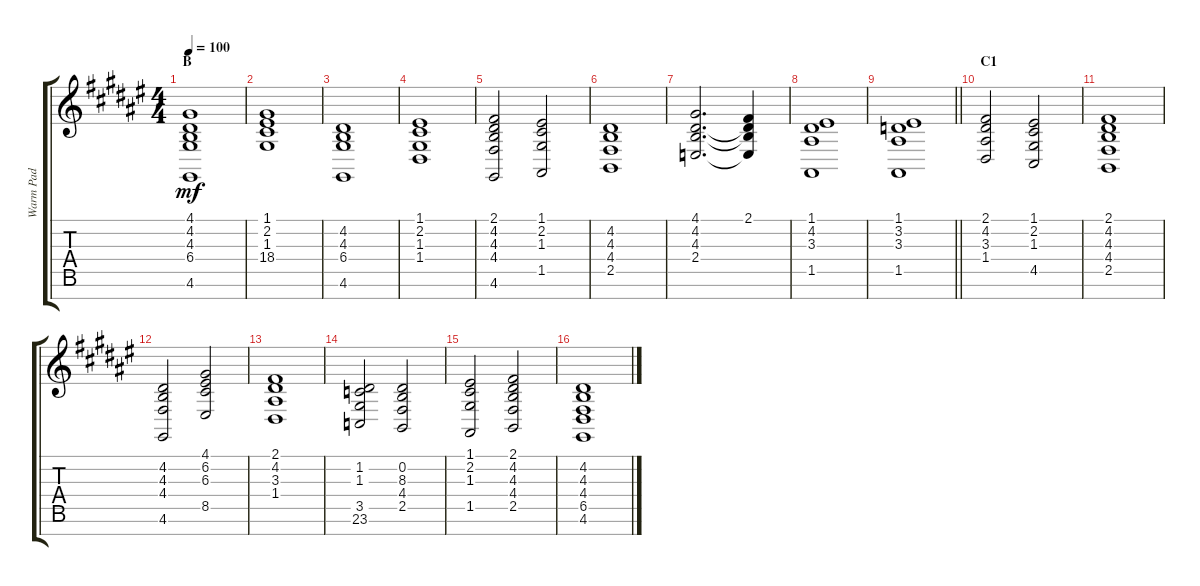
\track ("Warm Pad" "Warm Pad") {instrument pad2warm}
\staff {score tabs}
\tuning (E4 B3 G3 D3 A2 E2 B1) {hide}
\ts (4 4)
\section ("" "B")
\tempo 100
\clef g2
\ks f#
(4.1 4.2 4.3 6.4 4.6).1{dy mf} |
(1.1 2.2 1.3 18.4).1 |
(4.2 4.3 6.4 4.6).1 |
(1.1 2.2 1.3 1.4).1 |
(2.1 4.2 4.3 4.4 4.6).2 (1.1 2.2 1.3 1.5).2 |
(4.2 4.3 4.4 2.5).1 |
(4.1 4.2 4.3 2.4).2{d} (2.1 4.2{t} 4.3{t} 2.4{t}).4 |
(1.1 4.2 3.3 1.5).1 |
\barLineRight lightlight
(1.1 3.2 3.3 1.5).1 |
\section ("" "C1")
(2.1 4.2 3.3 1.4).2 (1.1 2.2 1.3 4.5).2 |
(2.1 4.2 4.3 4.4 2.5).1 |
(4.2 4.3 4.4 4.6).2 (4.1 6.2 6.3 8.5).2 |
(2.1 4.2 3.3 1.4).1 |
(1.2 1.3 3.5 23.6).2 (0.2 8.3 4.4 2.5).2 |
(1.1 2.2 1.3 1.5).2 (2.1 4.2 4.3 4.4 2.5).2 |
(4.2 4.3 4.4 6.5 4.6).1
